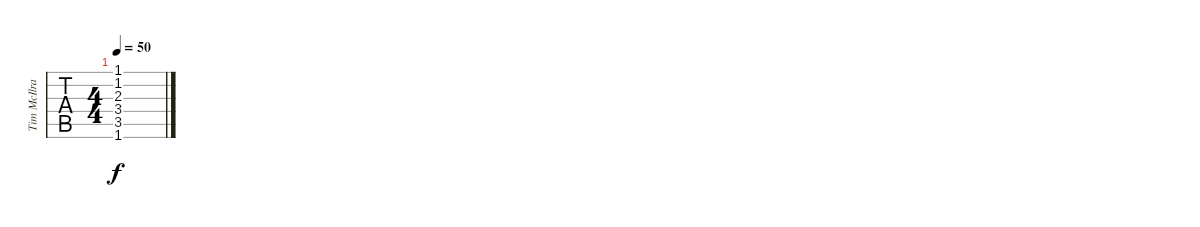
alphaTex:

\track ("Tim McIlrath - Acoustic Guitar" "Tim McIlra") {instrument acousticguitarsteel}
\staff {tabs}
\tuning (Eb4 Bb3 Gb3 Db3 Ab2 Eb2) {hide}
\ts (4 4)
\tempo 50
\clef g2
\ks e
(1.1{t} 1.2{t} 2.3{t} 3.4{t} 3.5{t} 1.6{t}).1{dy f}
